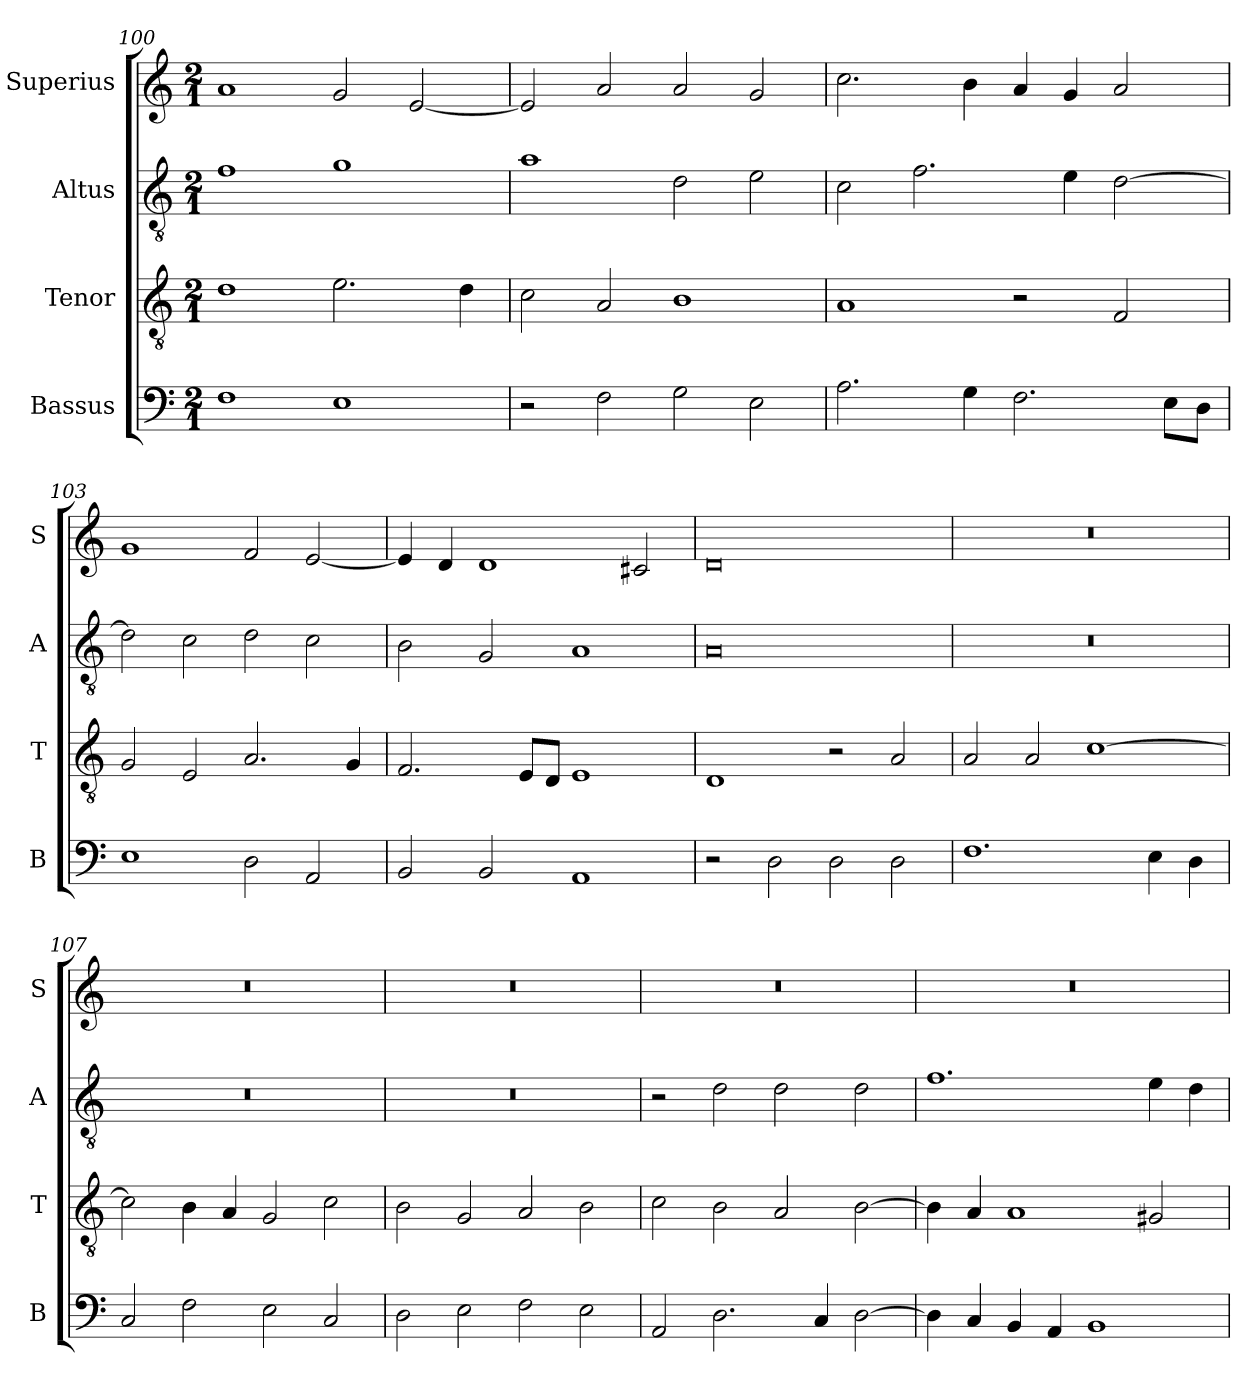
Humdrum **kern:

**kern	**kern	**kern	**kern
*part4	*part3	*part2	*part1
*staff4	*staff3	*staff2	*staff1
*I"Bassus	*I"Tenor	*I"Altus	*I"Superius
*I'B	*I'T	*I'A	*I'S
*clefF4	*clefGv2	*clefGv2	*clefG2
*k[]	*k[]	*k[]	*k[]
*M2/1	*M2/1	*M2/1	*M2/1
=100	=100	=100	=100
1F	1d	1f	1a
1E	2.e\	1g	2g/
.	.	.	[2e/
.	4d\	.	.
=101	=101	=101	=101
2r	2c\	1a	2e/]
2F\	2A/	.	2a/
2G\	1B	2d\	2a/
2E\	.	2e\	2g/
=102	=102	=102	=102
2.A\	1A	2c\	2.cc\
.	.	2.f\	.
4G\	.	.	4b\
2.F\	2r	.	4a/
.	.	4e\	4g/
.	2F/	[2d\	2a/
8E\L	.	.	.
8D\J	.	.	.
=103	=103	=103	=103
1E	2G/	2d\]	1g
.	2E/	2c\	.
2D\	2.A/	2d\	2f/
2AA/	.	2c\	[2e/
.	4G/	.	.
=104	=104	=104	=104
2BB/	2.F/	2B\	4e/]
.	.	.	4d/
2BB/	.	2G/	1d
.	8E/L	.	.
.	8D/J	.	.
1AA	1E	1A	.
.	.	.	2c#X/
=105	=105	=105	=105
2r	1D	0A	0d
2D\	.	.	.
2D\	2r	.	.
2D\	2A/	.	.
=106	=106	=106	=106
1.F	2A/	0r	0r
.	2A/	.	.
.	[1c	.	.
4E\	.	.	.
4D\	.	.	.
=107	=107	=107	=107
2C/	2c\]	0r	0r
2F\	4B\	.	.
.	4A/	.	.
2E\	2G/	.	.
2C/	2c\	.	.
=108	=108	=108	=108
2D\	2B\	0r	0r
2E\	2G/	.	.
2F\	2A/	.	.
2E\	2B\	.	.
=109	=109	=109	=109
2AA/	2c\	2r	0r
2.D\	2B\	2d\	.
.	2A/	2d\	.
4C/	.	.	.
[2D\	[2B\	2d\	.
=110	=110	=110	=110
4D\]	4B\]	1.f	0r
4C/	4A/	.	.
4BB/	1A	.	.
4AA/	.	.	.
1BB	.	.	.
.	2G#X/	4e\	.
.	.	4d\	.
=	=	=	=
*-	*-	*-	*-
